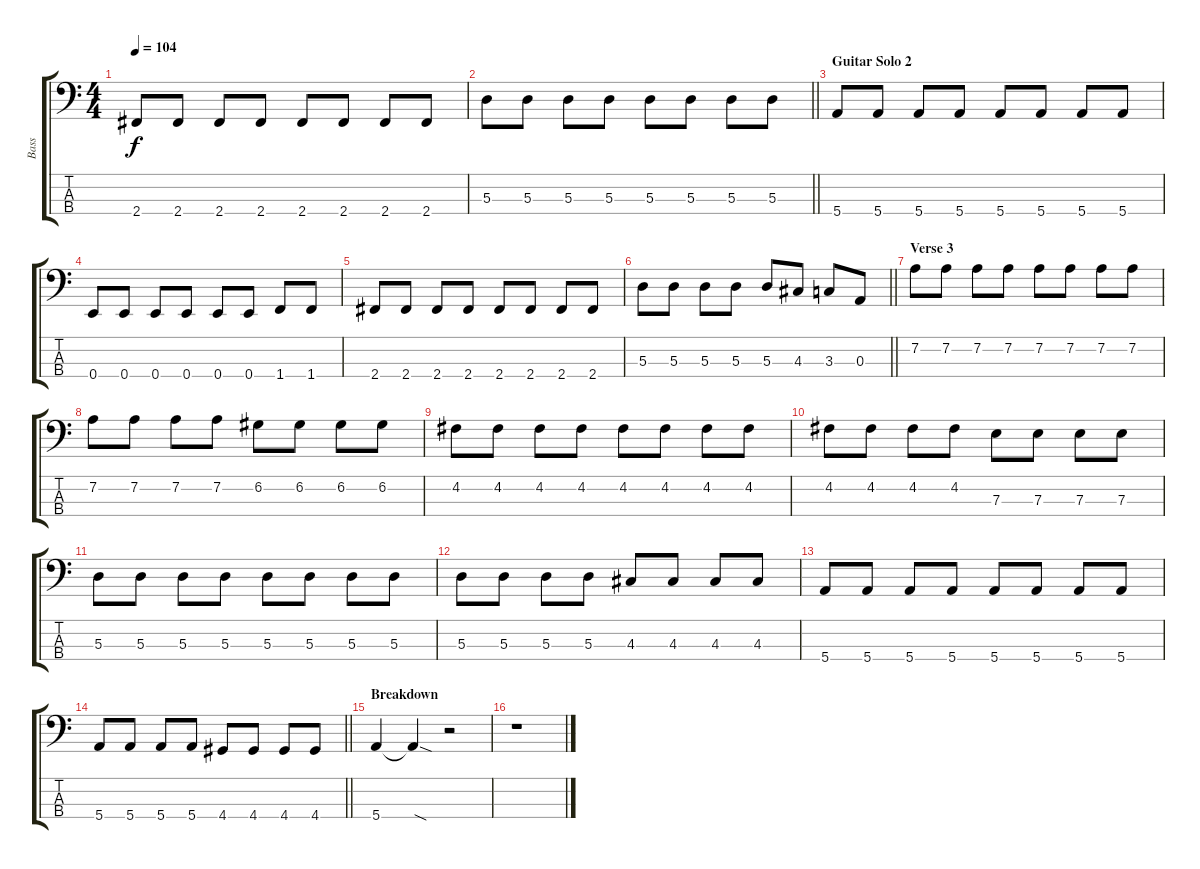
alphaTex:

\track ("Bass" "Bass") {instrument electricbasspick}
\staff {score tabs}
\tuning (G2 D2 A1 E1) {hide}
\ts (4 4)
\tempo 104
\clef f4
\ks c
2.4.8{dy f} 2.4.8 2.4.8 2.4.8 2.4.8 2.4.8 2.4.8 2.4.8 |
\barLineRight lightlight
5.3.8 5.3.8 5.3.8 5.3.8 5.3.8 5.3.8 5.3.8 5.3.8 |
\section ("" "Guitar Solo 2")
5.4.8 5.4.8 5.4.8 5.4.8 5.4.8 5.4.8 5.4.8 5.4.8 |
0.4.8 0.4.8 0.4.8 0.4.8 0.4.8 0.4.8 1.4.8 1.4.8 |
2.4.8 2.4.8 2.4.8 2.4.8 2.4.8 2.4.8 2.4.8 2.4.8 |
\barLineRight lightlight
5.3.8 5.3.8 5.3.8 5.3.8 5.3.8 4.3.8 3.3.8 0.3.8 |
\section ("" "Verse 3")
7.2.8 7.2.8 7.2.8 7.2.8 7.2.8 7.2.8 7.2.8 7.2.8 |
7.2.8 7.2.8 7.2.8 7.2.8 6.2.8 6.2.8 6.2.8 6.2.8 |
4.2.8 4.2.8 4.2.8 4.2.8 4.2.8 4.2.8 4.2.8 4.2.8 |
4.2.8 4.2.8 4.2.8 4.2.8 7.3.8 7.3.8 7.3.8 7.3.8 |
5.3.8 5.3.8 5.3.8 5.3.8 5.3.8 5.3.8 5.3.8 5.3.8 |
5.3.8 5.3.8 5.3.8 5.3.8 4.3.8 4.3.8 4.3.8 4.3.8 |
5.4.8 5.4.8 5.4.8 5.4.8 5.4.8 5.4.8 5.4.8 5.4.8 |
\barLineRight lightlight
5.4.8 5.4.8 5.4.8 5.4.8 4.4.8 4.4.8 4.4.8 4.4.8 |
\section ("" "Breakdown")
5.4.4 5.4{sod t}.4 r.2 |
r.1
